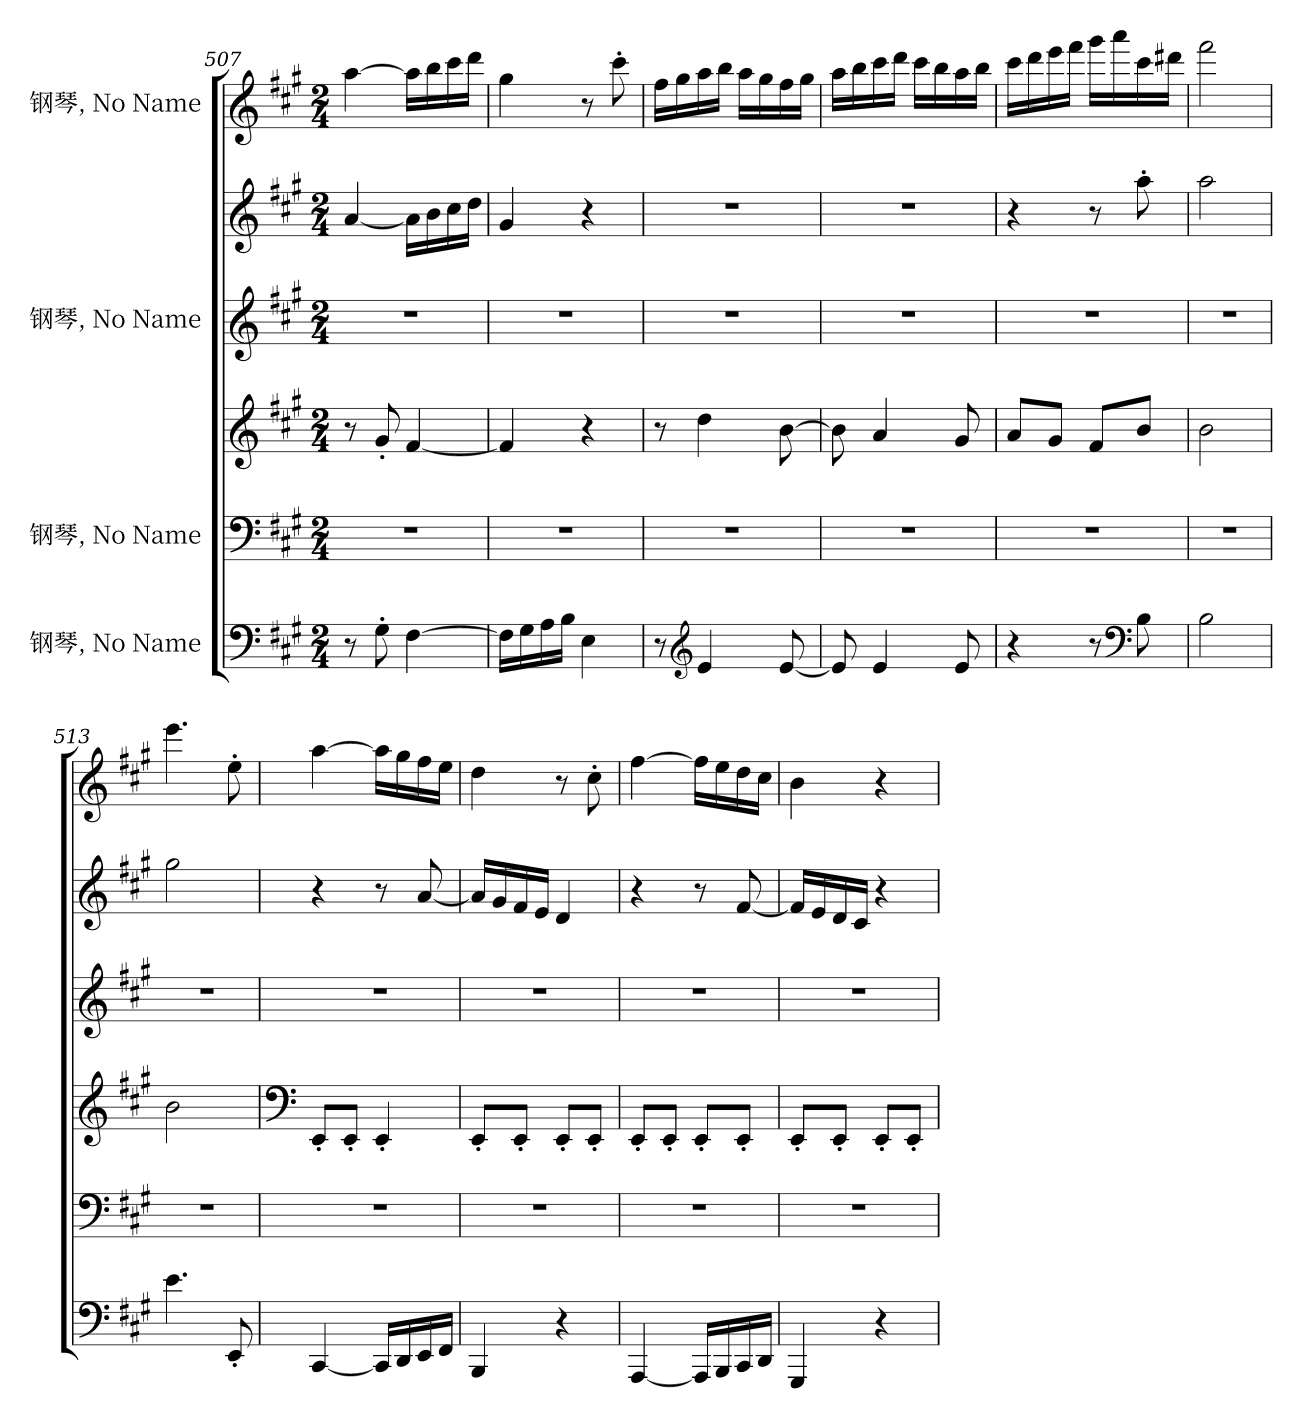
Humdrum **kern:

**kern	**kern	**kern	**kern	**kern	**kern
*part4	*part3	*part3	*part2	*part2	*part1
*staff6	*staff5	*staff4	*staff3	*staff2	*staff1
*I"钢琴, No Name	*I"钢琴, No Name	*	*I"钢琴, No Name	*	*I"钢琴, No Name
*clefF4	*clefF4	*clefG2	*clefG2	*clefG2	*clefG2
*k[f#c#g#]	*k[f#c#g#]	*k[f#c#g#]	*k[f#c#g#]	*k[f#c#g#]	*k[f#c#g#]
*M2/4	*M2/4	*M2/4	*M2/4	*M2/4	*M2/4
*MM121	*MM121	*MM121	*MM121	*MM121	*MM121
=507	=507	=507	=507	=507	=507
8r	2r	8r	2r	[4a/	[4aa\
8G#'\	.	8g#'/	.	.	.
[4F#\	.	[4f#/	.	16a\LL]	16aa\LL]
.	.	.	.	16b\	16bb\
.	.	.	.	16cc#\	16ccc#\
.	.	.	.	16dd\JJ	16ddd\JJ
=508	=508	=508	=508	=508	=508
*	*	*	*	*	*MM121
16F#\LL]	2r	4f#/]	2r	4g#/	4gg#\
16G#\	.	.	.	.	.
16A\	.	.	.	.	.
16B\JJ	.	.	.	.	.
4E\	.	4r	.	4r	8r
.	.	.	.	.	8ccc#'\
!!LO:PB:g=z
=509	=509	=509	=509	=509	=509
*	*	*	*	*	*MM120
8r	2r	8r	2r	2r	16ff#\LL
.	.	.	.	.	16gg#\
*clefG2	*	*	*	*	*
4e/	.	4dd\	.	.	16aa\
.	.	.	.	.	16bb\JJ
.	.	.	.	.	16aa\LL
.	.	.	.	.	16gg#\
[8e/	.	[8b\	.	.	16ff#\
.	.	.	.	.	16gg#\JJ
=510	=510	=510	=510	=510	=510
8e/]	2r	8b\]	2r	2r	16aa\LL
.	.	.	.	.	16bb\
4e/	.	4a/	.	.	16ccc#\
.	.	.	.	.	16ddd\JJ
.	.	.	.	.	16ccc#\LL
.	.	.	.	.	16bb\
8e/	.	8g#/	.	.	16aa\
.	.	.	.	.	16bb\JJ
=511	=511	=511	=511	=511	=511
4r	2r	8a/L	2r	4r	16ccc#\LL
.	.	.	.	.	16ddd\
.	.	8g#/J	.	.	16eee\
.	.	.	.	.	16fff#\JJ
8r	.	8f#/L	.	8r	16ggg#\LL
.	.	.	.	.	16aaa\
*clefF4	*	*	*	*	*
8B\	.	8b/J	.	8aa'\	16ccc#\
.	.	.	.	.	16ddd#X\JJ
=512	=512	=512	=512	=512	=512
*	*	*	*	*	*MM100
2B\	2r	2b\	2r	2aa\	2fff#\
=513	=513	=513	=513	=513	=513
*	*	*	*	*	*MM47
4.e\	2r	2b\	2r	2gg#\	4.eee\
*	*	*	*	*	*MM121
8EE'/	.	.	.	.	8ee'\
!!LO:LB:g=z
=514	=514	=514	=514	=514	=514
*	*	*clefF4	*	*	*
*	*	*	*	*	*MM121
[4CC#/	2r	8EE'/L	2r	4r	[4aa\
.	.	8EE'/J	.	.	.
16CC#/LL]	.	4EE'/	.	8r	16aa\LL]
16DD/	.	.	.	.	16gg#\
16EE/	.	.	.	[8a/	16ff#\
16FF#/JJ	.	.	.	.	16ee\JJ
=515	=515	=515	=515	=515	=515
4BBB/	2r	8EE'/L	2r	16a/LL]	4dd\
.	.	.	.	16g#/	.
.	.	8EE'/J	.	16f#/	.
.	.	.	.	16e/JJ	.
4r	.	8EE'/L	.	4d/	8r
.	.	8EE'/J	.	.	8cc#'\
=516	=516	=516	=516	=516	=516
*	*	*	*	*	*MM121
[4AAA/	2r	8EE'/L	2r	4r	[4ff#\
.	.	8EE'/J	.	.	.
16AAA/LL]	.	8EE'/L	.	8r	16ff#\LL]
16BBB/	.	.	.	.	16ee\
16CC#/	.	8EE'/J	.	[8f#/	16dd\
16DD/JJ	.	.	.	.	16cc#\JJ
=517	=517	=517	=517	=517	=517
4GGG#/	2r	8EE'/L	2r	16f#/LL]	4b\
.	.	.	.	16e/	.
.	.	8EE'/J	.	16d/	.
.	.	.	.	16c#/JJ	.
4r	.	8EE'/L	.	4r	4r
.	.	8EE'/J	.	.	.
=	=	=	=	=	=
*-	*-	*-	*-	*-	*-
